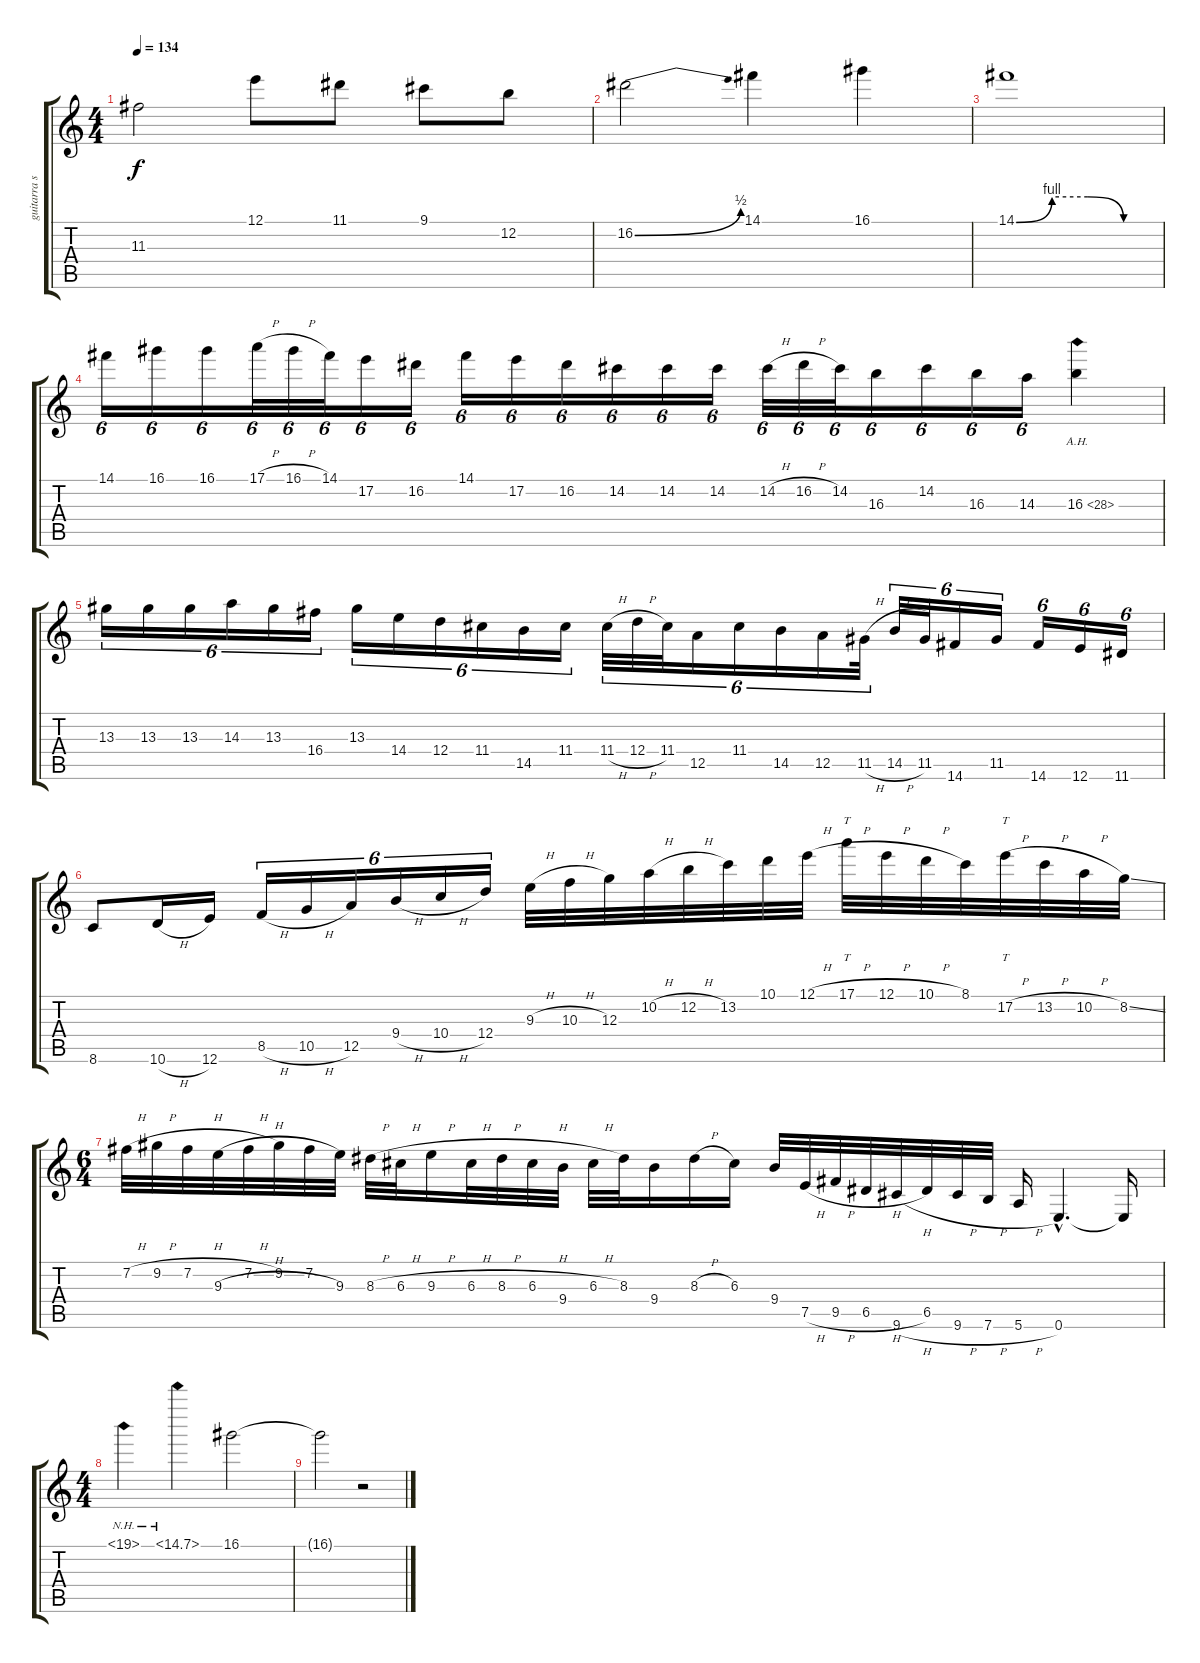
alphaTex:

\track ("guitarra solo" "guitarra s") {instrument distortionguitar}
\staff {score tabs}
\tuning (E4 B3 G3 D3 A2 E2) {hide}
\ts (4 4)
\tempo 134
\clef g2
\ks c
11.3.2{dy f} 12.1.8 11.1.8 9.1.8 12.2.8 |
16.2{be (bend 0 0 60 2)}.2 14.1.4 16.1.4 |
14.1{be (custom 0 0 15 4 30 4 45 0 60 0)}.1 |
14.1.16{tu (6 4)} 16.1.16{tu (6 4)} 16.1.16{tu (6 4)} 17.1{h}.32{tu (6 4)} 16.1{h}.32{tu (6 4)} 14.1.32{tu (6 4)} 17.2.16{tu (6 4)} 16.2.16{tu (6 4)} 14.1.16{tu (6 4)} 17.2.16{tu (6 4)} 16.2.16{tu (6 4)} 14.2.16{tu (6 4)} 14.2.16{tu (6 4)} 14.2.16{tu (6 4)} 14.2{h}.32{tu (6 4)} 16.2{h}.32{tu (6 4)} 14.2.32{tu (6 4)} 16.3.16{tu (6 4)} 14.2.16{tu (6 4)} 16.3.16{tu (6 4)} 14.3.16{tu (6 4)} 16.3{ah 12}.4 |
13.3.16{tu (6 4)} 13.3.16{tu (6 4)} 13.3.16{tu (6 4)} 14.3.16{tu (6 4)} 13.3.16{tu (6 4)} 16.4.16{tu (6 4)} 13.3.16{tu (6 4)} 14.4.16{tu (6 4)} 12.4.16{tu (6 4)} 11.4.16{tu (6 4)} 14.5.16{tu (6 4)} 11.4.16{tu (6 4)} 11.4{h}.32{tu (6 4)} 12.4{h}.32{tu (6 4)} 11.4.32{tu (6 4)} 12.5.16{tu (6 4)} 11.4.16{tu (6 4)} 14.5.16{tu (6 4)} 12.5.16{tu (6 4)} 11.5{h}.32{tu (6 4)} 14.5{h}.32{tu (6 4)} 11.5.32{tu (6 4)} 14.6.16{tu (6 4)} 11.5.16{tu (6 4)} 14.6.16{tu (6 4)} 12.6.16{tu (6 4)} 11.6.16{tu (6 4)} |
8.6.8 10.6{h}.16 12.6.16 8.5{h}.16{tu (6 4)} 10.5{h}.16{tu (6 4)} 12.5.16{tu (6 4)} 9.4{h}.16{tu (6 4)} 10.4{h}.16{tu (6 4)} 12.4.16{tu (6 4)} 9.3{h}.32 10.3{h}.32 12.3.32 10.2{h}.32 12.2{h}.32 13.2.32 10.1.32 12.1{h}.32 17.1{h}.32{tt} 12.1{h}.32 10.1{h}.32 8.1.32 17.2{h}.32{tt} 13.2{h}.32 10.2{h}.32 8.2{ss}.32 |
\ts (6 4)
7.2{h}.32 9.2{h}.32 7.2{h}.32 9.3{h}.32 7.2{h}.32 9.2.32 7.2.32 9.3.32 8.3{h}.32 6.3{h}.32 9.3{h}.16 6.3{h}.32 8.3{h}.32 6.3{h}.32 9.4.32 6.3{h}.32 8.3.32 9.4.16 8.3{h}.16 6.3.16 9.4.32 7.5{h}.32 9.5{h}.32 6.5{h}.32 9.6{h}.32 6.5.32 9.6{h}.32 7.6{h}.32 5.6{h}.16 0.6{hac}.4{d} 0.6{t}.16 |
\ts (4 4)
19.1{nh}.4 14.1{nh}.4 16.1.2 |
16.1{t}.2 r.2
